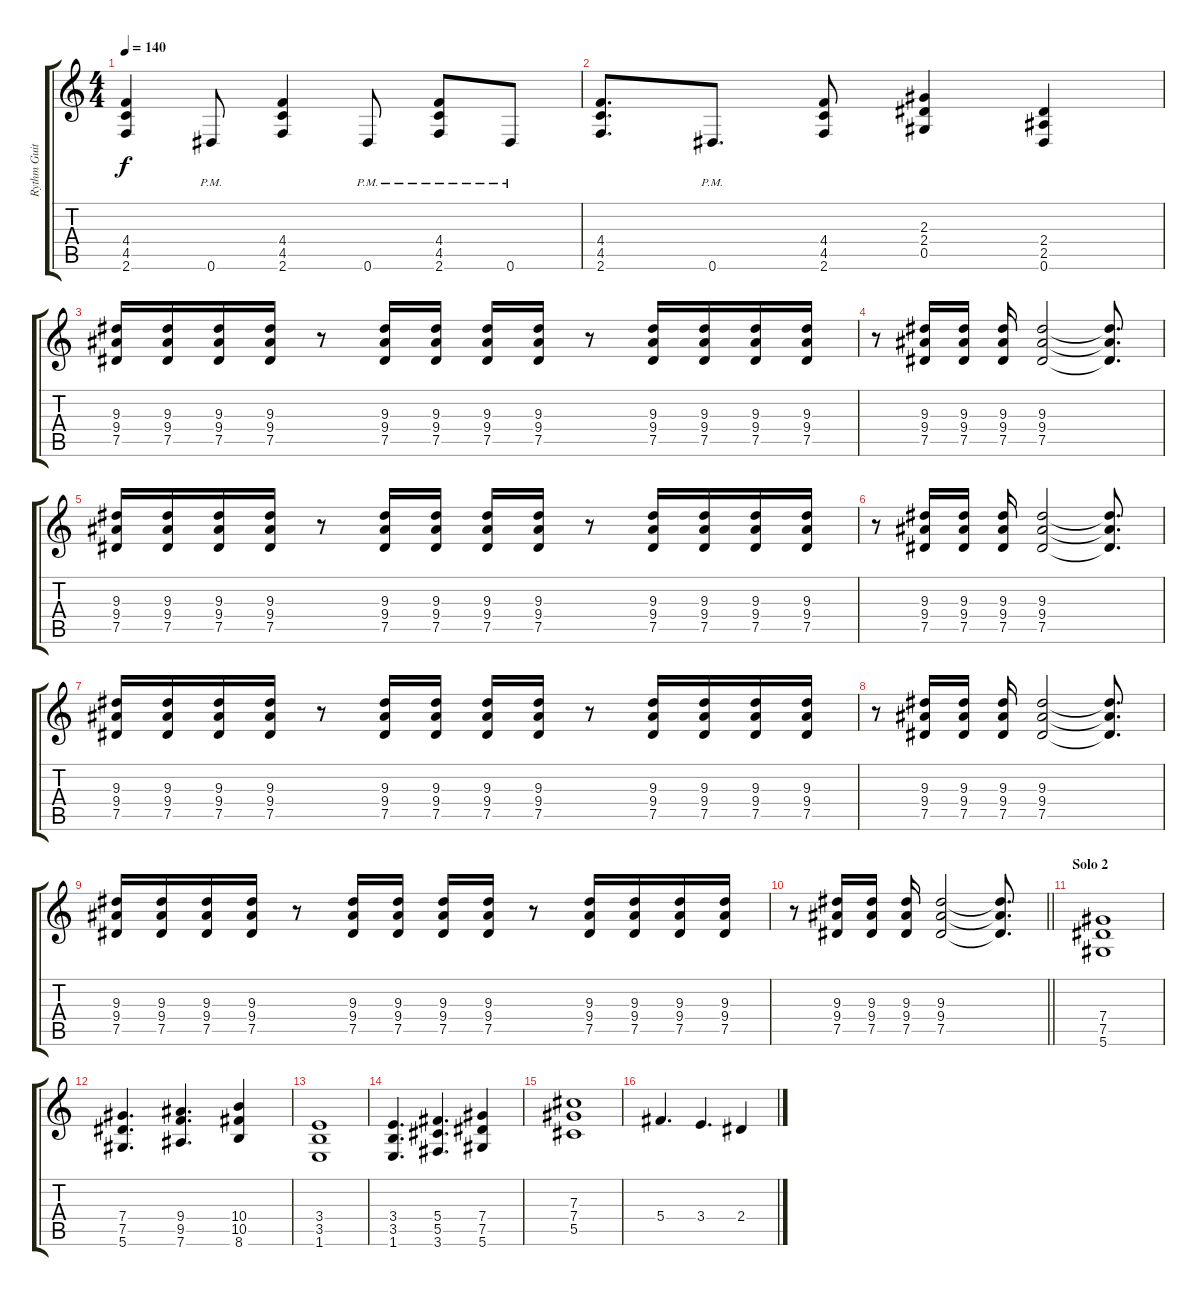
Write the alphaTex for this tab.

\track ("Rythm Guitar" "Rythm Guit") {instrument distortionguitar}
\staff {score tabs}
\tuning (Eb4 Bb3 Gb3 Db3 Ab2 Eb2) {hide}
\ts (4 4)
\tempo 140
\clef g2
\ks c
(4.4 4.5 2.6).4{dy f} 0.6{pm}.8 (4.4 4.5 2.6).4 0.6{pm}.8 (4.4{pm} 4.5{pm} 2.6{pm}).8 0.6{pm}.8 |
(4.4 4.5 2.6).8{d} 0.6{pm}.8{d} (4.4 4.5 2.6).8 (2.3 2.4 0.5).4 (2.4 2.5 0.6).4 |
(9.3 9.4 7.5).16 (9.3 9.4 7.5).16 (9.3 9.4 7.5).16 (9.3 9.4 7.5).16 r.8 (9.3 9.4 7.5).16 (9.3 9.4 7.5).16 (9.3 9.4 7.5).16 (9.3 9.4 7.5).16 r.8 (9.3 9.4 7.5).16 (9.3 9.4 7.5).16 (9.3 9.4 7.5).16 (9.3 9.4 7.5).16 |
r.8 (9.3 9.4 7.5).16 (9.3 9.4 7.5).16 (9.3 9.4 7.5).16 (9.3 9.4 7.5).2 (9.3{t} 9.4{t} 7.5{t}).8{d} |
(9.3 9.4 7.5).16 (9.3 9.4 7.5).16 (9.3 9.4 7.5).16 (9.3 9.4 7.5).16 r.8 (9.3 9.4 7.5).16 (9.3 9.4 7.5).16 (9.3 9.4 7.5).16 (9.3 9.4 7.5).16 r.8 (9.3 9.4 7.5).16 (9.3 9.4 7.5).16 (9.3 9.4 7.5).16 (9.3 9.4 7.5).16 |
r.8 (9.3 9.4 7.5).16 (9.3 9.4 7.5).16 (9.3 9.4 7.5).16 (9.3 9.4 7.5).2 (9.3{t} 9.4{t} 7.5{t}).8{d} |
(9.3 9.4 7.5).16 (9.3 9.4 7.5).16 (9.3 9.4 7.5).16 (9.3 9.4 7.5).16 r.8 (9.3 9.4 7.5).16 (9.3 9.4 7.5).16 (9.3 9.4 7.5).16 (9.3 9.4 7.5).16 r.8 (9.3 9.4 7.5).16 (9.3 9.4 7.5).16 (9.3 9.4 7.5).16 (9.3 9.4 7.5).16 |
r.8 (9.3 9.4 7.5).16 (9.3 9.4 7.5).16 (9.3 9.4 7.5).16 (9.3 9.4 7.5).2 (9.3{t} 9.4{t} 7.5{t}).8{d} |
(9.3 9.4 7.5).16 (9.3 9.4 7.5).16 (9.3 9.4 7.5).16 (9.3 9.4 7.5).16 r.8 (9.3 9.4 7.5).16 (9.3 9.4 7.5).16 (9.3 9.4 7.5).16 (9.3 9.4 7.5).16 r.8 (9.3 9.4 7.5).16 (9.3 9.4 7.5).16 (9.3 9.4 7.5).16 (9.3 9.4 7.5).16 |
\barLineRight lightlight
r.8 (9.3 9.4 7.5).16 (9.3 9.4 7.5).16 (9.3 9.4 7.5).16 (9.3 9.4 7.5).2 (9.3{t} 9.4{t} 7.5{t}).8{d} |
\section ("" "Solo 2")
(7.4 7.5 5.6).1 |
(7.4 7.5 5.6).4{d} (9.4 9.5 7.6).4{d} (10.4 10.5 8.6).4 |
(3.4 3.5 1.6).1 |
(3.4 3.5 1.6).4{d} (5.4 5.5 3.6).4{d} (7.4 7.5 5.6).4 |
(7.3 7.4 5.5).1 |
5.4.4{d} 3.4.4{d} 2.4.4
